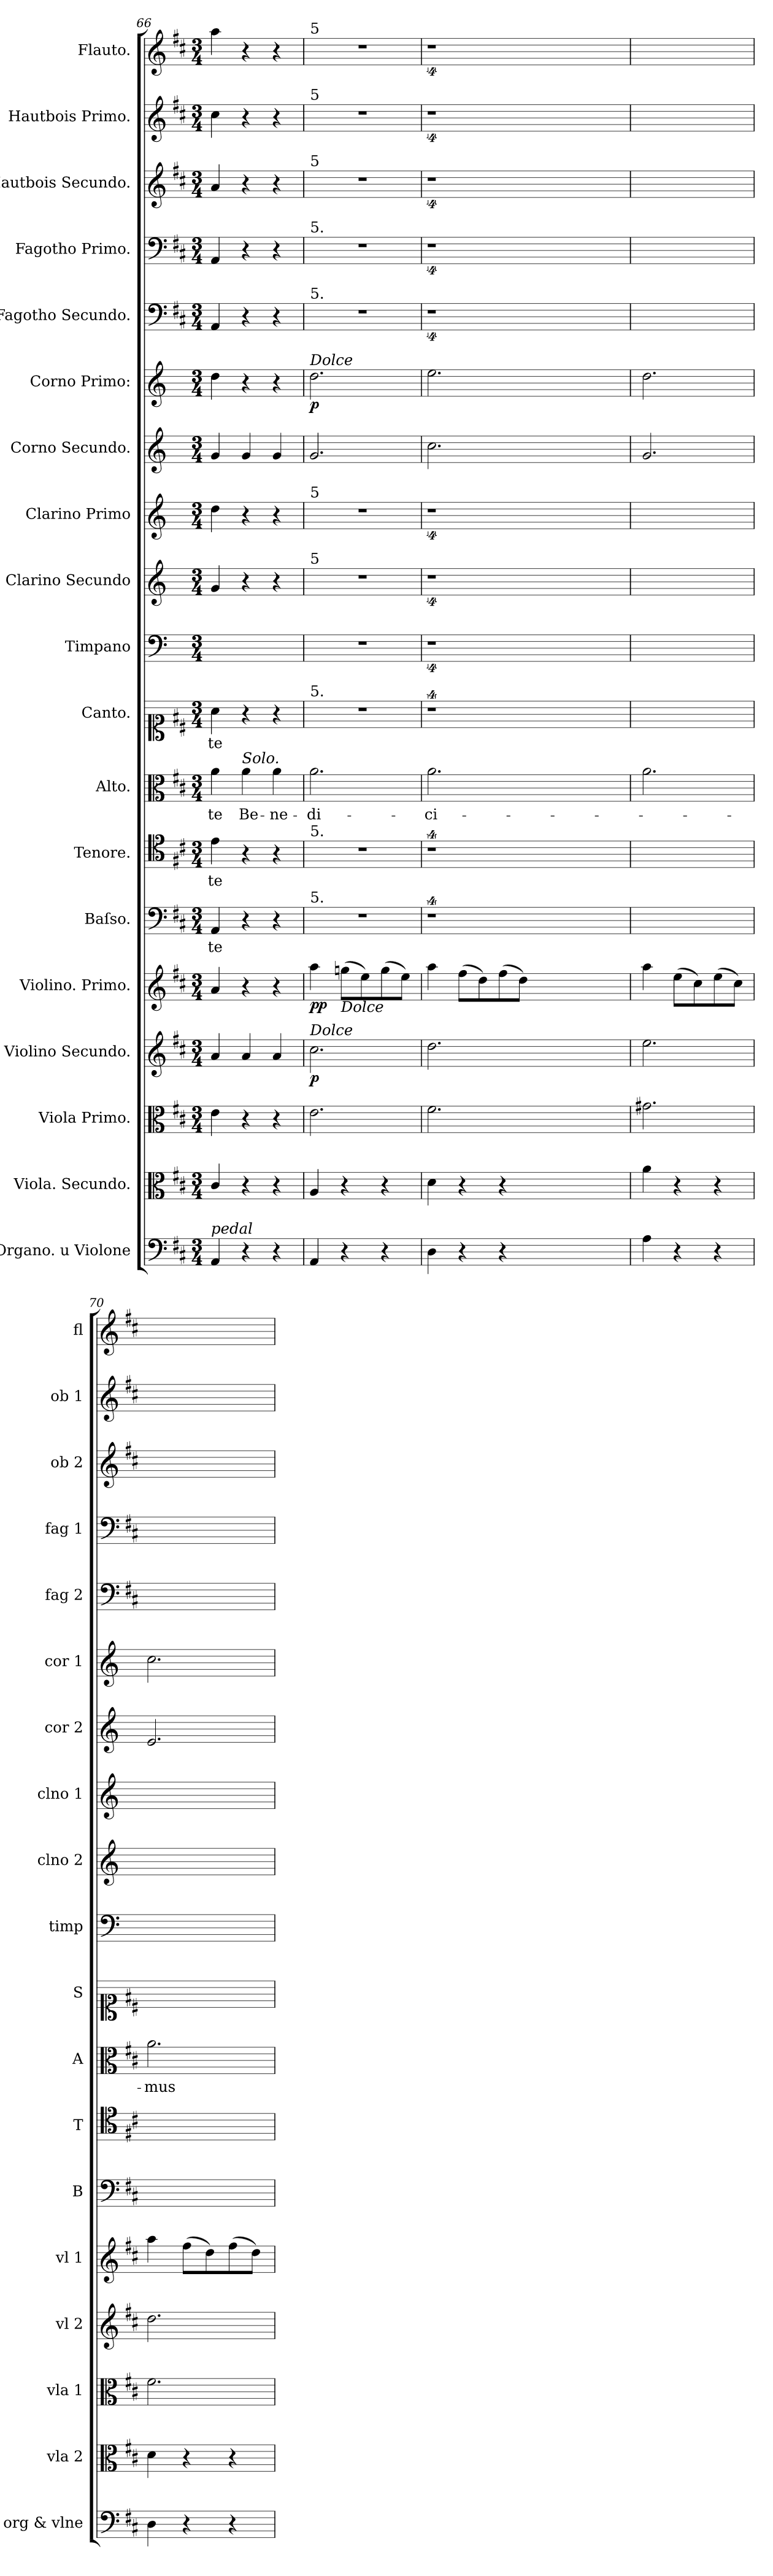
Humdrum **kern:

**kern	**kern	**kern	**dynam	**kern	**dynam	**kern	**dynam	**kern	**text	**kern	**text	**kern	**text	**kern	**text	**kern	**kern	**kern	**kern	**dynam	**kern	**dynam	**kern	**kern	**kern	**kern	**kern
*part19	*part18	*part17	*part17	*part16	*part16	*part15	*part15	*part14	*part14	*part13	*part13	*part12	*part12	*part11	*part11	*part10	*part9	*part8	*part7	*part7	*part6	*part6	*part5	*part4	*part3	*part2	*part1
*staff19	*staff18	*staff17	*staff17	*staff16	*staff16	*staff15	*staff15	*staff14	*staff14	*staff13	*staff13	*staff12	*staff12	*staff11	*staff11	*staff10	*staff9	*staff8	*staff7	*staff7	*staff6	*staff6	*staff5	*staff4	*staff3	*staff2	*staff1
*I"Organo. u Violone	*I"Viola. Secundo.	*I"Viola Primo.	*	*I"Violino Secundo.	*	*I"Violino. Primo.	*	*I"Baſso.	*	*I"Tenore.	*	*I"Alto.	*	*I"Canto.	*	*I"Timpano	*I"Clarino Secundo	*I"Clarino Primo	*I"Corno Secundo.	*	*I"Corno Primo:	*	*I"Fagotho Secundo.	*I"Fagotho Primo.	*I"Hautbois Secundo.	*I"Hautbois Primo.	*I"Flauto.
*I'org & vlne	*I'vla 2	*I'vla 1	*	*I'vl 2	*	*I'vl 1	*	*I'B	*	*I'T	*	*I'A	*	*I'S	*	*I'timp	*I'clno 2	*I'clno 1	*I'cor 2	*	*I'cor 1	*	*I'fag 2	*I'fag 1	*I'ob 2	*I'ob 1	*I'fl
*clefF4	*clefC3	*clefC3	*	*clefG2	*	*clefG2	*	*clefF4	*	*clefC4	*	*clefC3	*	*clefC1	*	*clefF4	*clefG2	*clefG2	*clefG2	*	*clefG2	*	*clefF4	*clefF4	*clefG2	*clefG2	*clefG2
*	*	*	*	*	*	*	*	*	*	*	*	*	*	*	*	*	*ITrd-1c-2	*ITrd-1c-2	*ITrd-1c-2	*	*ITrd-1c-2	*	*	*	*	*	*
*k[f#c#]	*k[f#c#]	*k[f#c#]	*	*k[f#c#]	*	*k[f#c#]	*	*k[f#c#]	*	*k[f#c#]	*	*k[f#c#]	*	*k[f#c#]	*	*k[]	*k[f#c#]	*k[f#c#]	*k[f#c#]	*	*k[f#c#]	*	*k[f#c#]	*k[f#c#]	*k[f#c#]	*k[f#c#]	*k[f#c#]
*D:	*D:	*D:	*	*D:	*	*D:	*	*D:	*	*D:	*	*D:	*	*D:	*	*	*	*	*	*	*	*	*D:	*D:	*D:	*D:	*D:
*M3/4	*M3/4	*M3/4	*	*M3/4	*	*M3/4	*	*M3/4	*	*M3/4	*	*M3/4	*	*M3/4	*	*M3/4	*M3/4	*M3/4	*M3/4	*	*M3/4	*	*M3/4	*M3/4	*M3/4	*M3/4	*M3/4
=66	=66	=66	=66	=66	=66	=66	=66	=66	=66	=66	=66	=66	=66	=66	=66	=66	=66	=66	=66	=66	=66	=66	=66	=66	=66	=66	=66
!LO:TX:a:i:t=pedal	!	!	!	!	!	!	!	!	!	!	!	!	!	!	!	!	!	!	!	!	!	!	!	!	!	!	!
4AA/	4c#/	4e\	.	4a/	.	4a/	.	4AA/	te	4e\	te	4a\	te	4a\	te	2.ryy	4a/	4ee\	4a/	.	4ee\	.	4AA/	4AA/	4a/	4cc#\	4aa\
!	!	!	!	!	!	!	!	!	!	!	!	!LO:TX:a:i:t=Solo.	!	!	!	!	!	!	!	!	!	!	!	!	!	!	!
4r	4r	4r	.	4a/	.	4r	.	4r	.	4r	.	4a\	Be-	4r	.	.	4r	4r	4a/	.	4r	.	4r	4r	4r	4r	4r
4r	4r	4r	.	4a/	.	4r	.	4r	.	4r	.	4a\	-ne-	4r	.	.	4r	4r	4a/	piano	4r	.	4r	4r	4r	4r	4r
=67	=67	=67	=67	=67	=67	=67	=67	=67	=67	=67	=67	=67	=67	=67	=67	=67	=67	=67	=67	=67	=67	=67	=67	=67	=67	=67	=67
!	!	!	!	!	!	!	!	!	!	!	!	!	!	!	!	!	!	!	!	!	!	!	!	!	!	!	!LO:TX:a:t=5
!	!	!	!	!	!	!	!	!	!	!	!	!	!	!	!	!	!	!	!	!	!	!	!	!	!	!LO:TX:a:t=5	!
!	!	!	!	!	!	!	!	!	!	!	!	!	!	!	!	!	!	!	!	!	!	!	!	!	!LO:TX:a:t=5	!	!
!	!	!	!	!	!	!	!	!	!	!	!	!	!	!	!	!	!	!	!	!	!	!	!	!LO:TX:a:t=5.	!	!	!
!	!	!	!	!	!	!	!	!	!	!	!	!	!	!	!	!	!	!	!	!	!	!	!LO:TX:a:t=5.	!	!	!	!
!	!	!	!	!	!	!	!	!	!	!	!	!	!	!	!	!	!	!	!	!	!LO:TX:a:i:t=Dolce	!	!	!	!	!	!
!	!	!	!	!	!	!	!	!	!	!	!	!	!	!	!	!	!	!LO:TX:a:t=5	!	!	!	!	!	!	!	!	!
!	!	!	!	!	!	!	!	!	!	!	!	!	!	!	!	!	!LO:TX:a:t=5	!	!	!	!	!	!	!	!	!	!
!	!	!	!	!	!	!	!	!	!	!	!	!	!	!LO:TX:a:t=5.	!	!	!	!	!	!	!	!	!	!	!	!	!
!	!	!	!	!	!	!	!	!	!	!LO:TX:a:t=5.	!	!	!	!	!	!	!	!	!	!	!	!	!	!	!	!	!
!	!	!	!	!	!	!	!	!LO:TX:a:t=5.	!	!	!	!	!	!	!	!	!	!	!	!	!	!	!	!	!	!	!
!	!	!	!	!LO:TX:a:i:t=Dolce	!	!	!	!	!	!	!	!	!	!	!	!	!	!	!	!	!	!	!	!	!	!	!
!	!	!	!LO:DY:a	!	!	!	!	!	!	!	!	!	!	!	!	!	!	!	!	!	!	!	!	!	!	!	!
4AA/	4A/	2.e\	p&colon;	2.cc#\	p.	4aa\	pp	2.r	.	2.r	.	2.a\	-di-	2.r	.	2.r	2.r	2.r	2.a/	.	2.ee\	p	2.r	2.r	2.r	2.r	2.r
!	!	!	!	!	!	!LO:TX:b:i:t=Dolce	!	!	!	!	!	!	!	!	!	!	!	!	!	!	!	!	!	!	!	!	!
4r	4r	.	.	.	.	(8ggn\L	.	.	.	.	.	.	.	.	.	.	.	.	.	.	.	.	.	.	.	.	.
.	.	.	.	.	.	8ee\)	.	.	.	.	.	.	.	.	.	.	.	.	.	.	.	.	.	.	.	.	.
4r	4r	.	.	.	.	(8gg\	.	.	.	.	.	.	.	.	.	.	.	.	.	.	.	.	.	.	.	.	.
.	.	.	.	.	.	8ee\J)	.	.	.	.	.	.	.	.	.	.	.	.	.	.	.	.	.	.	.	.	.
=68	=68	=68	=68	=68	=68	=68	=68	=68	=68	=68	=68	=68	=68	=68	=68	=68	=68	=68	=68	=68	=68	=68	=68	=68	=68	=68	=68
4D\	4d\	2.f#\	.	2.dd\	.	4aa\	.	4%9r	.	4%9r	.	2.a\	-ci-	4%9r	.	4%9r	4%9r	4%9r	2.dd\	.	2.ff#\	.	4%9r	4%9r	4%9r	4%9r	4%9r
4r	4r	.	.	.	.	(8ff#\L	.	.	.	.	.	.	.	.	.	.	.	.	.	.	.	.	.	.	.	.	.
.	.	.	.	.	.	8dd\)	.	.	.	.	.	.	.	.	.	.	.	.	.	.	.	.	.	.	.	.	.
4r	4r	.	.	.	.	(8ff#\	.	.	.	.	.	.	.	.	.	.	.	.	.	.	.	.	.	.	.	.	.
.	.	.	.	.	.	8dd\J)	.	.	.	.	.	.	.	.	.	.	.	.	.	.	.	.	.	.	.	.	.
1.ryy	1.ryy	1.ryy	.	1.ryy	.	1.ryy	.	.	.	.	.	1.ryy	.	.	.	.	.	.	1.ryy	.	1.ryy	.	.	.	.	.	.
=69	=69	=69	=69	=69	=69	=69	=69	=69	=69	=69	=69	=69	=69	=69	=69	=69	=69	=69	=69	=69	=69	=69	=69	=69	=69	=69	=69
4A\	4a\	2.g#X\	.	2.ee\	.	4aa\	.	2.ryy	.	2.ryy	.	2.a\	.	2.ryy	.	2.ryy	2.ryy	2.ryy	2.a/	.	2.ee\	.	2.ryy	2.ryy	2.ryy	2.ryy	2.ryy
4r	4r	.	.	.	.	(8ee\L	.	.	.	.	.	.	.	.	.	.	.	.	.	.	.	.	.	.	.	.	.
.	.	.	.	.	.	8cc#\)	.	.	.	.	.	.	.	.	.	.	.	.	.	.	.	.	.	.	.	.	.
4r	4r	.	.	.	.	(8ee\	.	.	.	.	.	.	.	.	.	.	.	.	.	.	.	.	.	.	.	.	.
.	.	.	.	.	.	8cc#\J)	.	.	.	.	.	.	.	.	.	.	.	.	.	.	.	.	.	.	.	.	.
=70	=70	=70	=70	=70	=70	=70	=70	=70	=70	=70	=70	=70	=70	=70	=70	=70	=70	=70	=70	=70	=70	=70	=70	=70	=70	=70	=70
4D\	4d\	2.f#\	.	2.dd\	.	4aa\	.	2.ryy	.	2.ryy	.	2.a\	-mus	2.ryy	.	2.ryy	2.ryy	2.ryy	2.f#/	.	2.dd\	.	2.ryy	2.ryy	2.ryy	2.ryy	2.ryy
4r	4r	.	.	.	.	(8ff#\L	.	.	.	.	.	.	.	.	.	.	.	.	.	.	.	.	.	.	.	.	.
.	.	.	.	.	.	8dd\)	.	.	.	.	.	.	.	.	.	.	.	.	.	.	.	.	.	.	.	.	.
4r	4r	.	.	.	.	(8ff#\	.	.	.	.	.	.	.	.	.	.	.	.	.	.	.	.	.	.	.	.	.
.	.	.	.	.	.	8dd\J)	.	.	.	.	.	.	.	.	.	.	.	.	.	.	.	.	.	.	.	.	.
=	=	=	=	=	=	=	=	=	=	=	=	=	=	=	=	=	=	=	=	=	=	=	=	=	=	=	=
*-	*-	*-	*-	*-	*-	*-	*-	*-	*-	*-	*-	*-	*-	*-	*-	*-	*-	*-	*-	*-	*-	*-	*-	*-	*-	*-	*-
